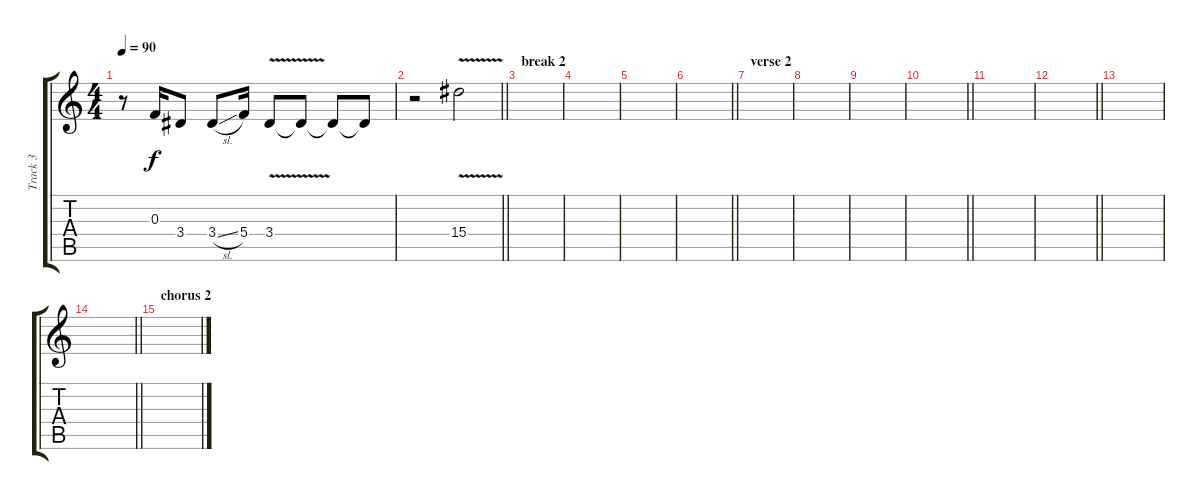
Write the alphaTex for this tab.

\track ("Track 3" "Track 3") {instrument overdrivenguitar}
\staff {score tabs}
\tuning (D4 A3 F3 C3 G2 C2) {hide}
\ts (4 4)
\tempo 90
\clef g2
\ks c
r.8{dy f} 0.3.16 3.4.8 3.4{sl}.8 5.4.16 3.4{v}.8 3.4{t}.8 3.4{t}.8 3.4{t}.8 |
\barLineRight lightlight
r.2 15.4{v}.2 |
\section ("" "break 2")
|
|
|
\barLineRight lightlight
|
\section ("" "verse 2")
|
|
|
\barLineRight lightlight
|
|
\barLineRight lightlight
|
|
\barLineRight lightlight
|
\section ("" "chorus 2")
